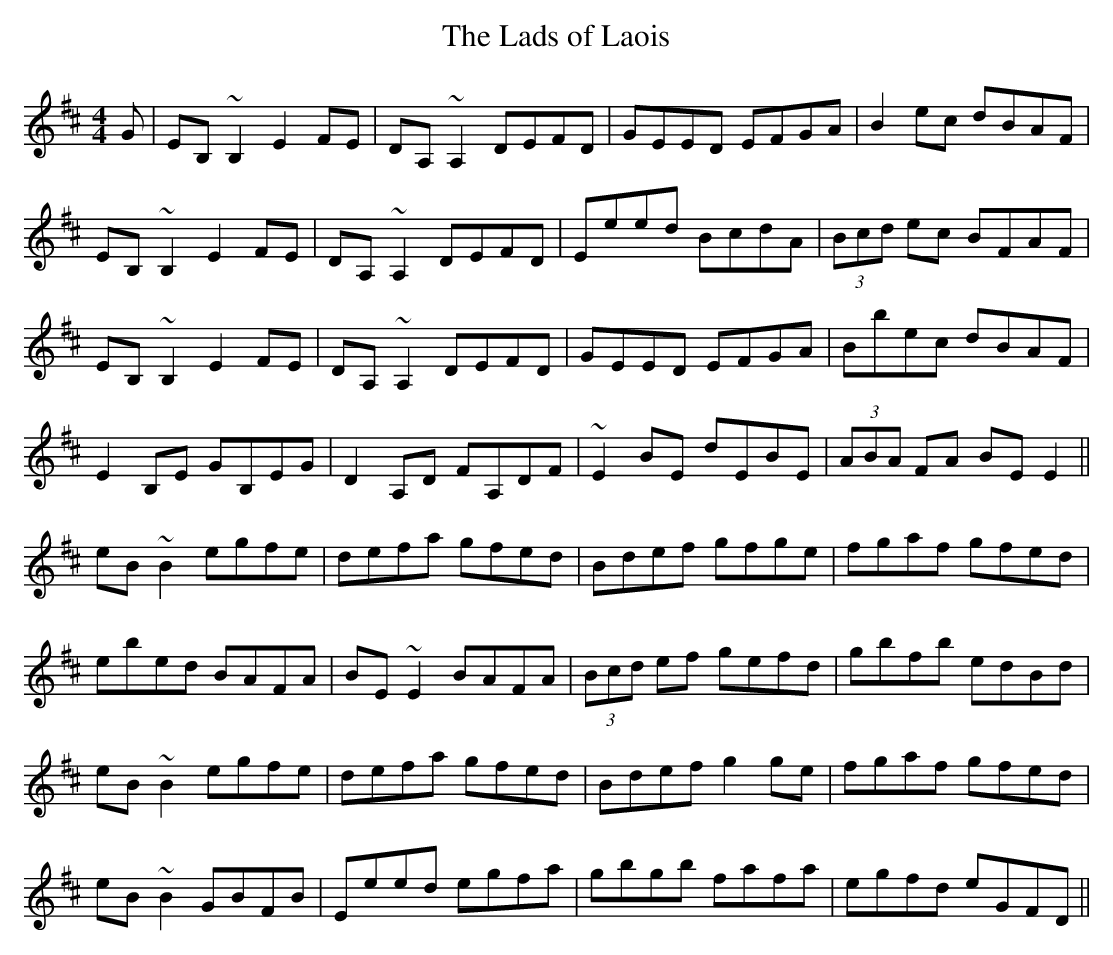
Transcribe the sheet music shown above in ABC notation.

X:1
T:The Lads of Laois
M:4/4
L:1/8
K:Edor
G|EB,~B,2 E2FE|DA,~A,2 DEFD|GEED EFGA|B2ec dBAF|
EB,~B,2 E2FE|DA,~A,2 DEFD|Eeed BcdA|(3Bcd ec BFAF|
EB,~B,2 E2FE|DA,~A,2 DEFD|GEED EFGA|Bbec dBAF|
E2B,E GB,EG|D2A,D FA,DF|~E2BE dEBE|(3ABA FA BEE2||
eB~B2 egfe|defa gfed|Bdef gfge|fgaf gfed|
ebed BAFA|BE~E2 BAFA|(3Bcd ef gefd|gbfb edBd|
eB~B2 egfe|defa gfed|Bdef g2ge|fgaf gfed|
eB~B2 GBFB|Eeed egfa|gbgb fafa|egfd eGFD||
